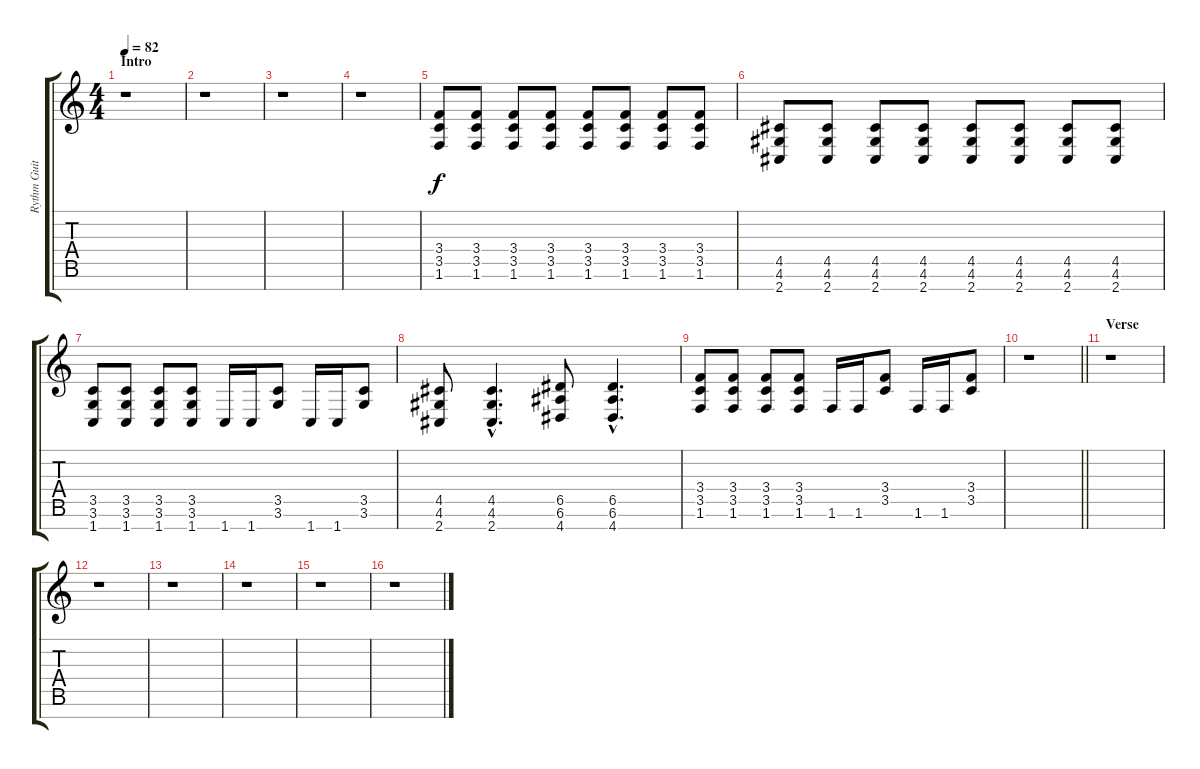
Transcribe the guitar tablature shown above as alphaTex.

\track ("Rythm Guitar" "Rythm Guit") {instrument distortionguitar}
\staff {score tabs}
\tuning (E4 B3 G3 D3 A2 E2 B1) {hide}
\ts (4 4)
\section ("" "Intro")
\tempo 82
\clef g2
\ks c
r.1{dy f instrument distortionguitar} |
r.1 |
r.1 |
r.1 |
(3.4 3.5 1.6).8 (3.4 3.5 1.6).8 (3.4 3.5 1.6).8 (3.4 3.5 1.6).8 (3.4 3.5 1.6).8 (3.4 3.5 1.6).8 (3.4 3.5 1.6).8 (3.4 3.5 1.6).8 |
(4.5 4.6 2.7).8 (4.5 4.6 2.7).8 (4.5 4.6 2.7).8 (4.5 4.6 2.7).8 (4.5 4.6 2.7).8 (4.5 4.6 2.7).8 (4.5 4.6 2.7).8 (4.5 4.6 2.7).8 |
(3.5 3.6 1.7).8 (3.5 3.6 1.7).8 (3.5 3.6 1.7).8 (3.5 3.6 1.7).8 1.7.16 1.7.16 (3.5 3.6).8 1.7.16 1.7.16 (3.5 3.6).8 |
(4.5 4.6 2.7).8 (4.5{hac} 4.6{hac} 2.7{hac}).4{d} (6.5 6.6 4.7).8 (6.5{hac} 6.6{hac} 4.7{hac}).4{d} |
(3.4 3.5 1.6).8 (3.4 3.5 1.6).8 (3.4 3.5 1.6).8 (3.4 3.5 1.6).8 1.6.16 1.6.16 (3.4 3.5).8 1.6.16 1.6.16 (3.4 3.5).8 |
\barLineRight lightlight
r.1 |
\section ("" "Verse")
r.1 |
r.1 |
r.1 |
r.1 |
r.1 |
r.1
